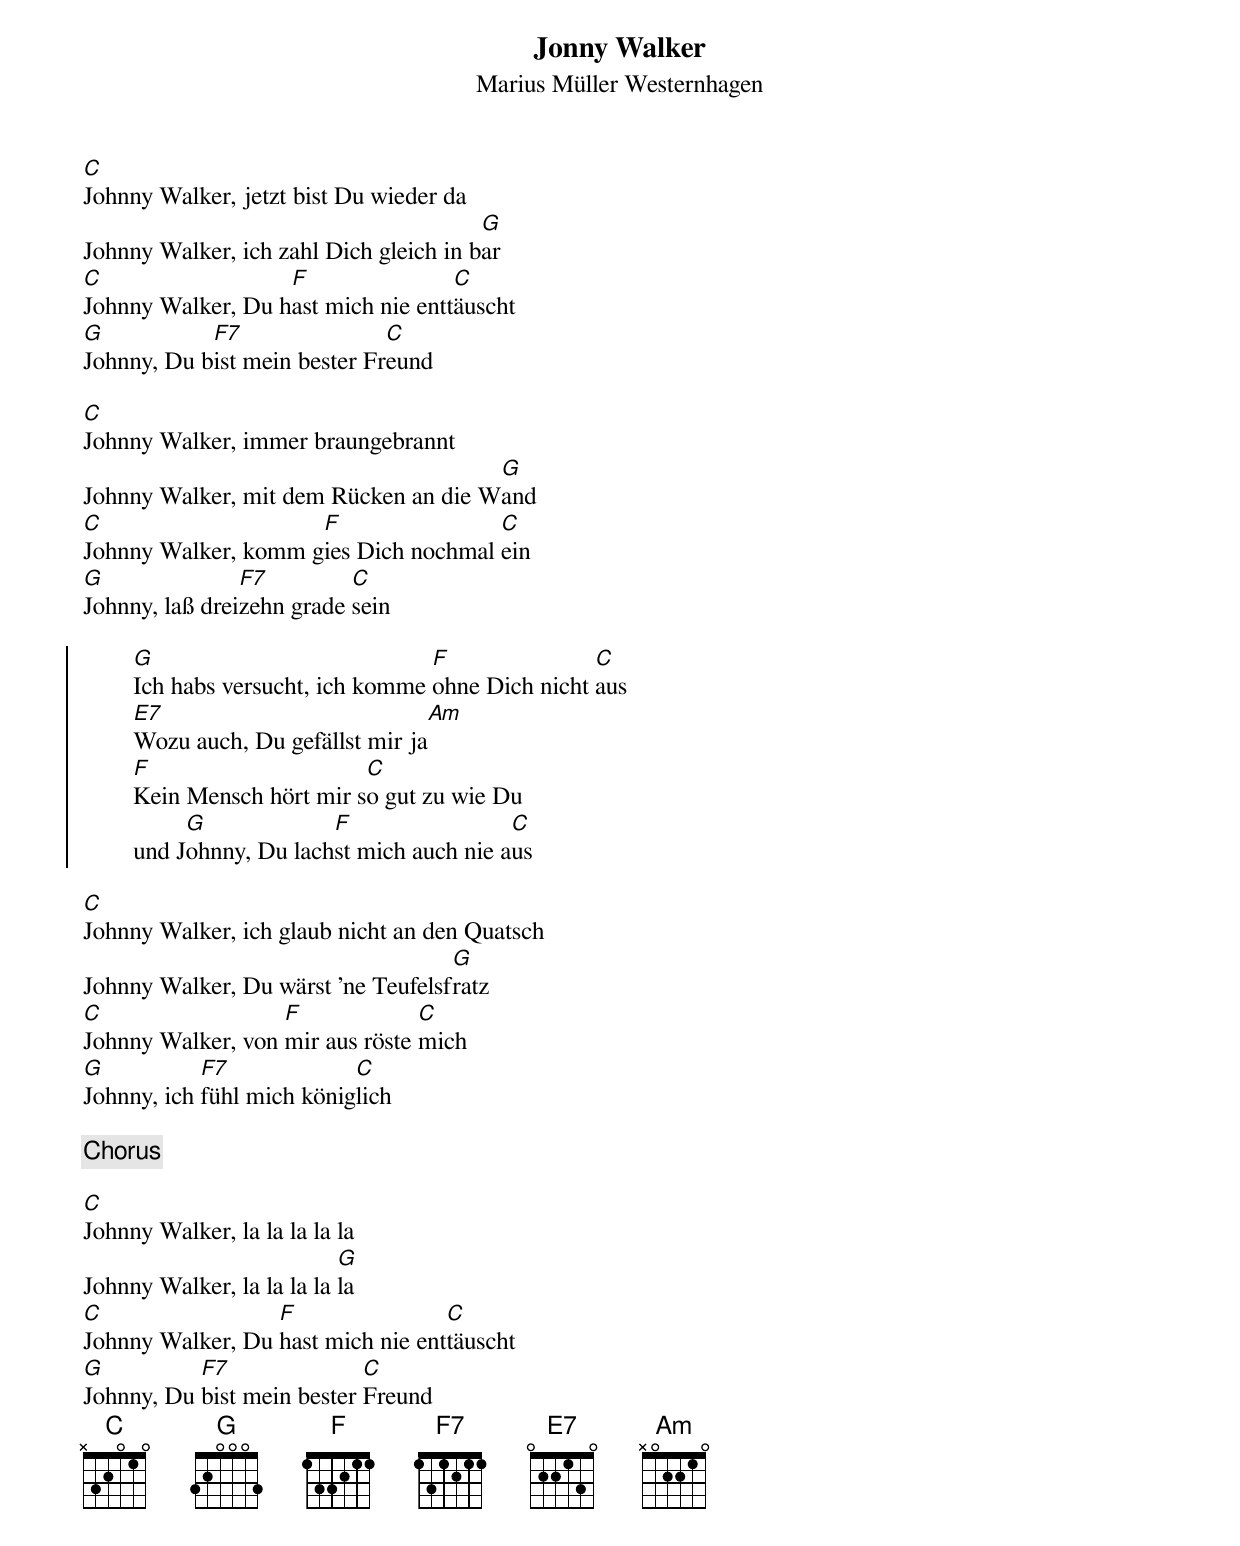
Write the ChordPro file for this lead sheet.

{t: Jonny Walker}

{st:Marius Müller Westernhagen}

[C]Johnny Walker, jetzt bist Du wieder da
Johnny Walker, ich zahl Dich gleich in b[G]ar
[C]Johnny Walker, Du h[F]ast mich nie entt[C]äuscht
[G]Johnny, Du b[F7]ist mein bester Fr[C]eund

[C]Johnny Walker, immer braungebrannt
Johnny Walker, mit dem Rücken an die W[G]and
[C]Johnny Walker, komm g[F]ies Dich nochmal [C]ein
[G]Johnny, laß drei[F7]zehn grade [C]sein

{soc:}
        [G]Ich habs versucht, ich komme [F]ohne Dich nicht [C]aus
        [E7]Wozu auch, Du gefällst mir ja[Am]
        [F]Kein Mensch hört mir s[C]o gut zu wie Du
        und J[G]ohnny, Du lach[F]st mich auch nie a[C]us
{eoc:}

[C]Johnny Walker, ich glaub nicht an den Quatsch
Johnny Walker, Du wärst 'ne Teufelsf[G]ratz
[C]Johnny Walker, von [F]mir aus röste [C]mich
[G]Johnny, ich [F7]fühl mich könig[C]lich

{c:Chorus}

[C]Johnny Walker, la la la la la
Johnny Walker, la la la la [G]la
[C]Johnny Walker, Du [F]hast mich nie ent[C]täuscht
[G]Johnny, Du [F7]bist mein bester [C]Freund
